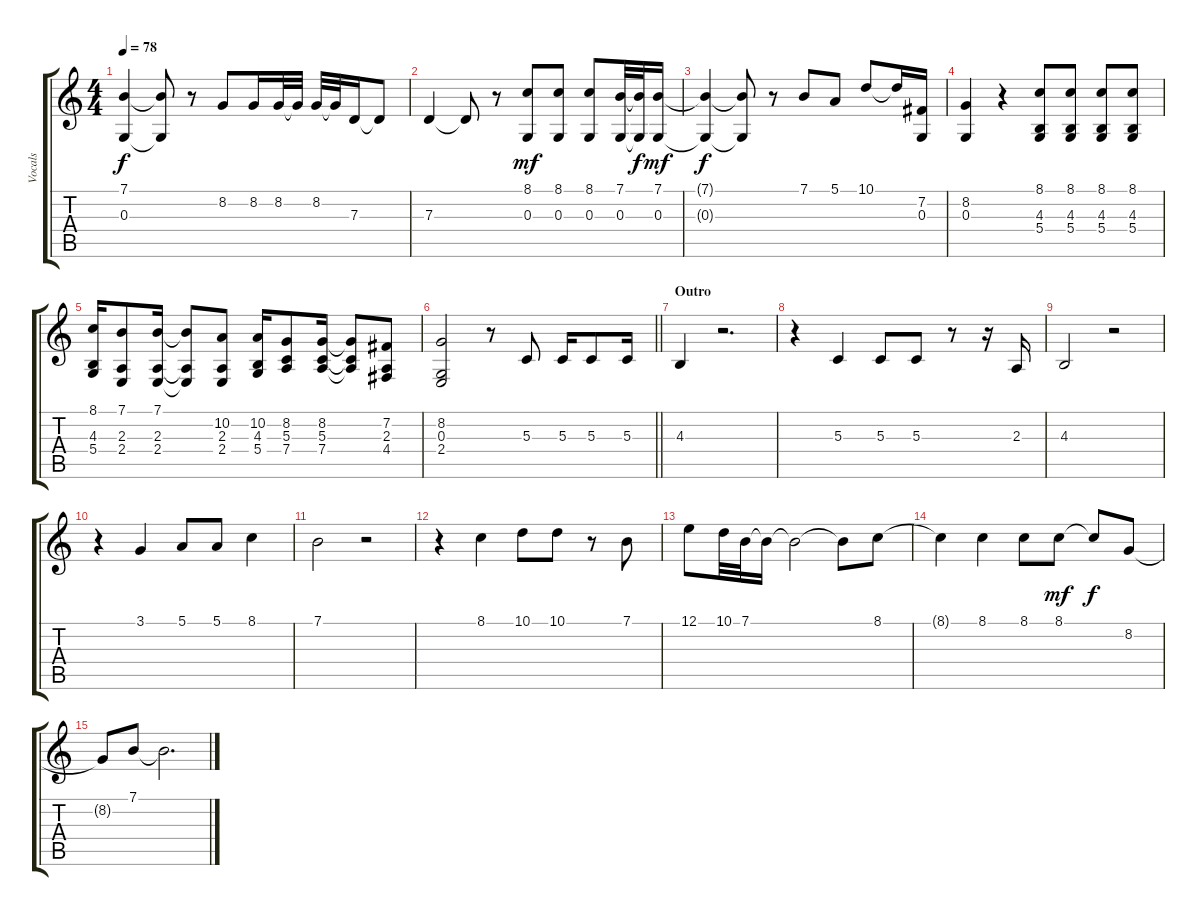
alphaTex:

\track ("Vocals" "Vocals") {instrument synthvoice}
\staff {score tabs}
\tuning (E4 B3 G3 D3 A2 E2) {hide}
\ts (4 4)
\tempo 78
\clef g2
\ks c
(7.1 0.3).4{dy f} (7.1{t} 0.3{t}).8 r.8 8.2.8 8.2.16 8.2.32 8.2{t}.32 8.2.32 8.2{t}.32 7.3.16 7.3{t}.8 |
7.3.4 7.3{t}.8 r.8 (8.1 0.3).8{dy mf} (8.1 0.3).8 (8.1 0.3).8 (7.1 0.3).32 (7.1{t} 0.3{t}).32{dy f} (7.1 0.3).16{dy mf} |
(7.1{t} 0.3{t}).4{dy f} (7.1{t} 0.3{t}).8 r.8 7.1.8 5.1.8 10.1.8 10.1{t}.16 (7.2 0.3).16 |
(8.2 0.3).4 r.4 (8.1 4.3 5.4).8 (8.1 4.3 5.4).8 (8.1 4.3 5.4).8 (8.1 4.3 5.4).8 |
(8.1 4.3 5.4).16 (7.1 2.3 2.4).8 (7.1 2.3 2.4).16 (7.1{t} 2.3{t} 2.4{t}).8 (10.2 2.3 2.4).8 (10.2 4.3 5.4).16 (8.2 5.3 7.4).8 (8.2 5.3 7.4).16 (8.2{t} 5.3{t} 7.4{t}).8 (7.2 2.3 4.4).8 |
\barLineRight lightlight
(8.2 0.3 2.4).2 r.8 5.3.8 5.3.16 5.3.8 5.3.16 |
\section ("" "Outro")
4.3.4 r.2{d} |
r.4 5.3.4 5.3.8 5.3.8 r.8 r.16 2.3.16 |
4.3.2 r.2 |
r.4 3.1.4 5.1.8 5.1.8 8.1.4 |
7.1.2 r.2 |
r.4 8.1.4 10.1.8 10.1.8 r.8 7.1.8 |
12.1.8 10.1.32 7.1.32 7.1{t}.16 7.1{t}.2 7.1{t}.8 8.1.8 |
8.1{t}.4 8.1.4 8.1.8 8.1.8{dy mf} 8.1{t}.8{dy f} 8.2.8 |
8.2{t}.8 7.1.8{volume 0} 7.1{t}.2{d}
